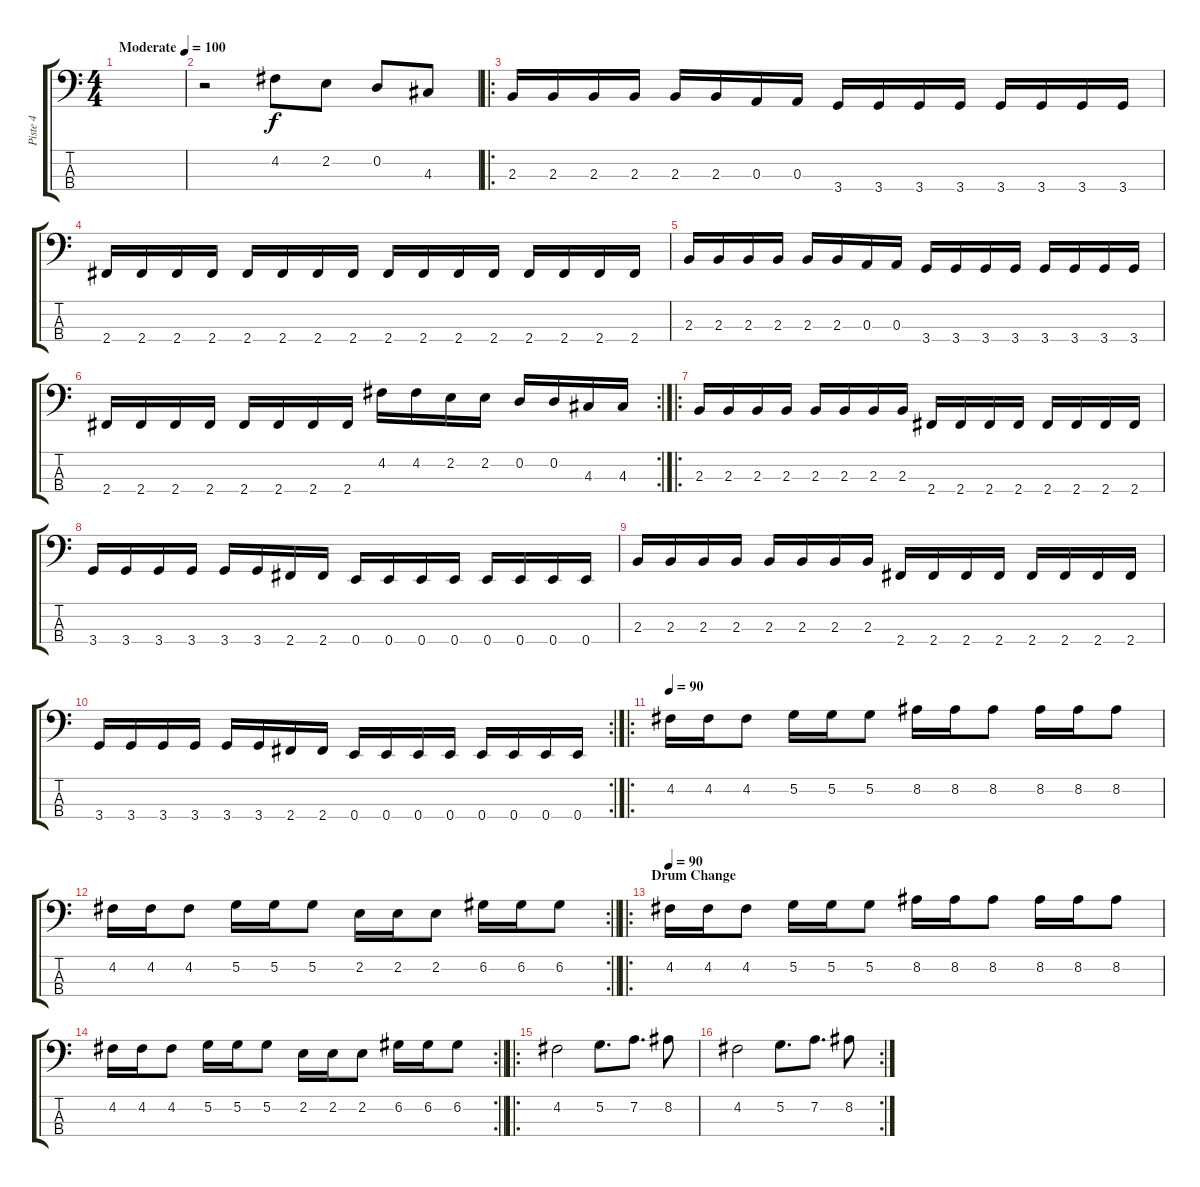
\track ("Piste 4" "Piste 4") {instrument electricbassfinger}
\staff {score tabs}
\tuning (G2 D2 A1 E1) {hide}
\ts (4 4)
\tempo (100 "Moderate")
\clef f4
\ks c
|
r.2 4.2.8 2.2.8 0.2.8 4.3.8 |
\ro
2.3.16 2.3.16 2.3.16 2.3.16 2.3.16 2.3.16 0.3.16 0.3.16 3.4.16 3.4.16 3.4.16 3.4.16 3.4.16 3.4.16 3.4.16 3.4.16 |
2.4.16 2.4.16 2.4.16 2.4.16 2.4.16 2.4.16 2.4.16 2.4.16 2.4.16 2.4.16 2.4.16 2.4.16 2.4.16 2.4.16 2.4.16 2.4.16 |
2.3.16 2.3.16 2.3.16 2.3.16 2.3.16 2.3.16 0.3.16 0.3.16 3.4.16 3.4.16 3.4.16 3.4.16 3.4.16 3.4.16 3.4.16 3.4.16 |
\rc 2
2.4.16 2.4.16 2.4.16 2.4.16 2.4.16 2.4.16 2.4.16 2.4.16 4.2.16 4.2.16 2.2.16 2.2.16 0.2.16 0.2.16 4.3.16 4.3.16 |
\ro
2.3.16 2.3.16 2.3.16 2.3.16 2.3.16 2.3.16 2.3.16 2.3.16 2.4.16 2.4.16 2.4.16 2.4.16 2.4.16 2.4.16 2.4.16 2.4.16 |
3.4.16 3.4.16 3.4.16 3.4.16 3.4.16 3.4.16 2.4.16 2.4.16 0.4.16 0.4.16 0.4.16 0.4.16 0.4.16 0.4.16 0.4.16 0.4.16 |
2.3.16 2.3.16 2.3.16 2.3.16 2.3.16 2.3.16 2.3.16 2.3.16 2.4.16 2.4.16 2.4.16 2.4.16 2.4.16 2.4.16 2.4.16 2.4.16 |
\rc 2
3.4.16 3.4.16 3.4.16 3.4.16 3.4.16 3.4.16 2.4.16 2.4.16 0.4.16 0.4.16 0.4.16 0.4.16 0.4.16 0.4.16 0.4.16 0.4.16 |
\ro
\tempo 90
4.2.16 4.2.16 4.2.8 5.2.16 5.2.16 5.2.8 8.2.16 8.2.16 8.2.8 8.2.16 8.2.16 8.2.8 |
\rc 2
\barLineRight lightlight
4.2.16 4.2.16 4.2.8 5.2.16 5.2.16 5.2.8 2.2.16 2.2.16 2.2.8 6.2.16 6.2.16 6.2.8 |
\ro
\section ("" "Drum Change")
\tempo 90
4.2.16 4.2.16 4.2.8 5.2.16 5.2.16 5.2.8 8.2.16 8.2.16 8.2.8 8.2.16 8.2.16 8.2.8 |
\rc 2
\barLineRight lightlight
4.2.16 4.2.16 4.2.8 5.2.16 5.2.16 5.2.8 2.2.16 2.2.16 2.2.8 6.2.16 6.2.16 6.2.8 |
\ro
4.2.2 5.2.8{d} 7.2.8{d} 8.2.8 |
\rc 2
4.2.2 5.2.8{d} 7.2.8{d} 8.2.8
